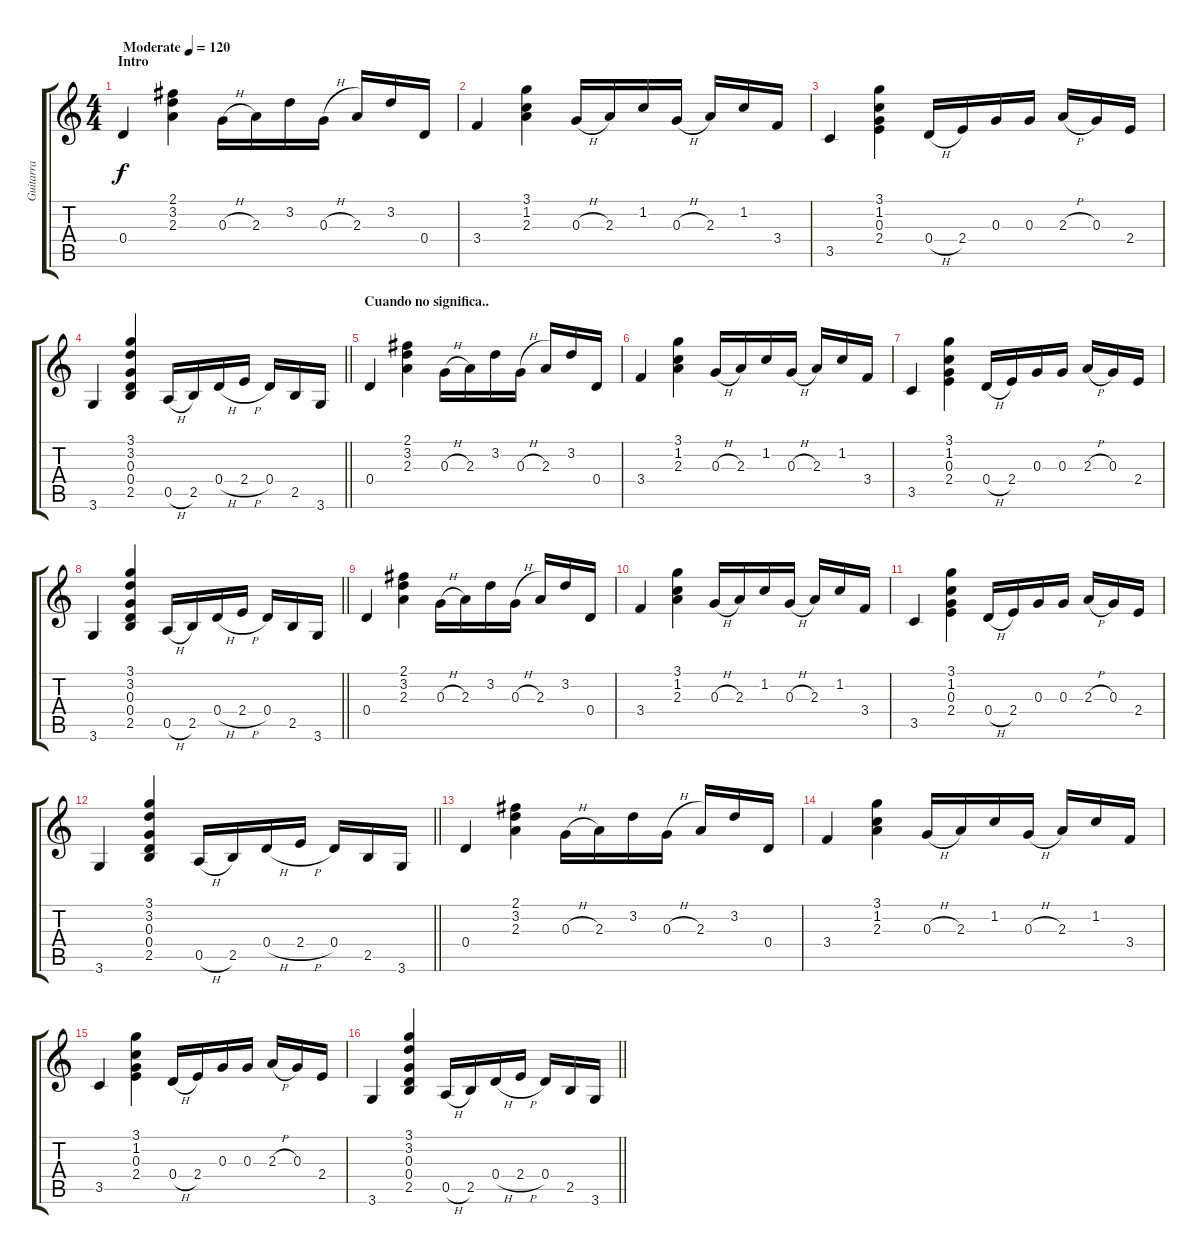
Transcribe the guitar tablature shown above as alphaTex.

\track ("Guitarra" "Guitarra") {instrument electricguitarclean}
\staff {score tabs}
\tuning (E4 B3 G3 D3 A2 E2) {hide}
\ts (4 4)
\section ("" "Intro")
\tempo (120 "Moderate")
\clef g2
\ks c
0.4.4{dy f instrument electricguitarclean} (2.1 3.2 2.3).4 0.3{h}.16 2.3.16 3.2.16 0.3{h}.16 2.3.16 3.2.16 0.4.16 |
3.4.4 (3.1 1.2 2.3).4 0.3{h}.16 2.3.16 1.2.16 0.3{h}.16 2.3.16 1.2.16 3.4.16 |
3.5.4 (3.1 1.2 0.3 2.4).4 0.4{h}.16 2.4.16 0.3.16 0.3.16 2.3{h}.16 0.3.16 2.4.16 |
\barLineRight lightlight
3.6.4 (3.1 3.2 0.3 0.4 2.5).4 0.5{h}.16 2.5.16 0.4{h}.16 2.4{h}.16 0.4.16 2.5.16 3.6.16 |
\section ("" "Cuando no significa..")
0.4.4 (2.1 3.2 2.3).4 0.3{h}.16 2.3.16 3.2.16 0.3{h}.16 2.3.16 3.2.16 0.4.16 |
3.4.4 (3.1 1.2 2.3).4 0.3{h}.16 2.3.16 1.2.16 0.3{h}.16 2.3.16 1.2.16 3.4.16 |
3.5.4 (3.1 1.2 0.3 2.4).4 0.4{h}.16 2.4.16 0.3.16 0.3.16 2.3{h}.16 0.3.16 2.4.16 |
\barLineRight lightlight
3.6.4 (3.1 3.2 0.3 0.4 2.5).4 0.5{h}.16 2.5.16 0.4{h}.16 2.4{h}.16 0.4.16 2.5.16 3.6.16 |
0.4.4 (2.1 3.2 2.3).4 0.3{h}.16 2.3.16 3.2.16 0.3{h}.16 2.3.16 3.2.16 0.4.16 |
3.4.4 (3.1 1.2 2.3).4 0.3{h}.16 2.3.16 1.2.16 0.3{h}.16 2.3.16 1.2.16 3.4.16 |
3.5.4 (3.1 1.2 0.3 2.4).4 0.4{h}.16 2.4.16 0.3.16 0.3.16 2.3{h}.16 0.3.16 2.4.16 |
\barLineRight lightlight
3.6.4 (3.1 3.2 0.3 0.4 2.5).4 0.5{h}.16 2.5.16 0.4{h}.16 2.4{h}.16 0.4.16 2.5.16 3.6.16 |
0.4.4 (2.1 3.2 2.3).4 0.3{h}.16 2.3.16 3.2.16 0.3{h}.16 2.3.16 3.2.16 0.4.16 |
3.4.4 (3.1 1.2 2.3).4 0.3{h}.16 2.3.16 1.2.16 0.3{h}.16 2.3.16 1.2.16 3.4.16 |
3.5.4 (3.1 1.2 0.3 2.4).4 0.4{h}.16 2.4.16 0.3.16 0.3.16 2.3{h}.16 0.3.16 2.4.16 |
\barLineRight lightlight
3.6.4 (3.1 3.2 0.3 0.4 2.5).4 0.5{h}.16 2.5.16 0.4{h}.16 2.4{h}.16 0.4.16 2.5.16 3.6.16
